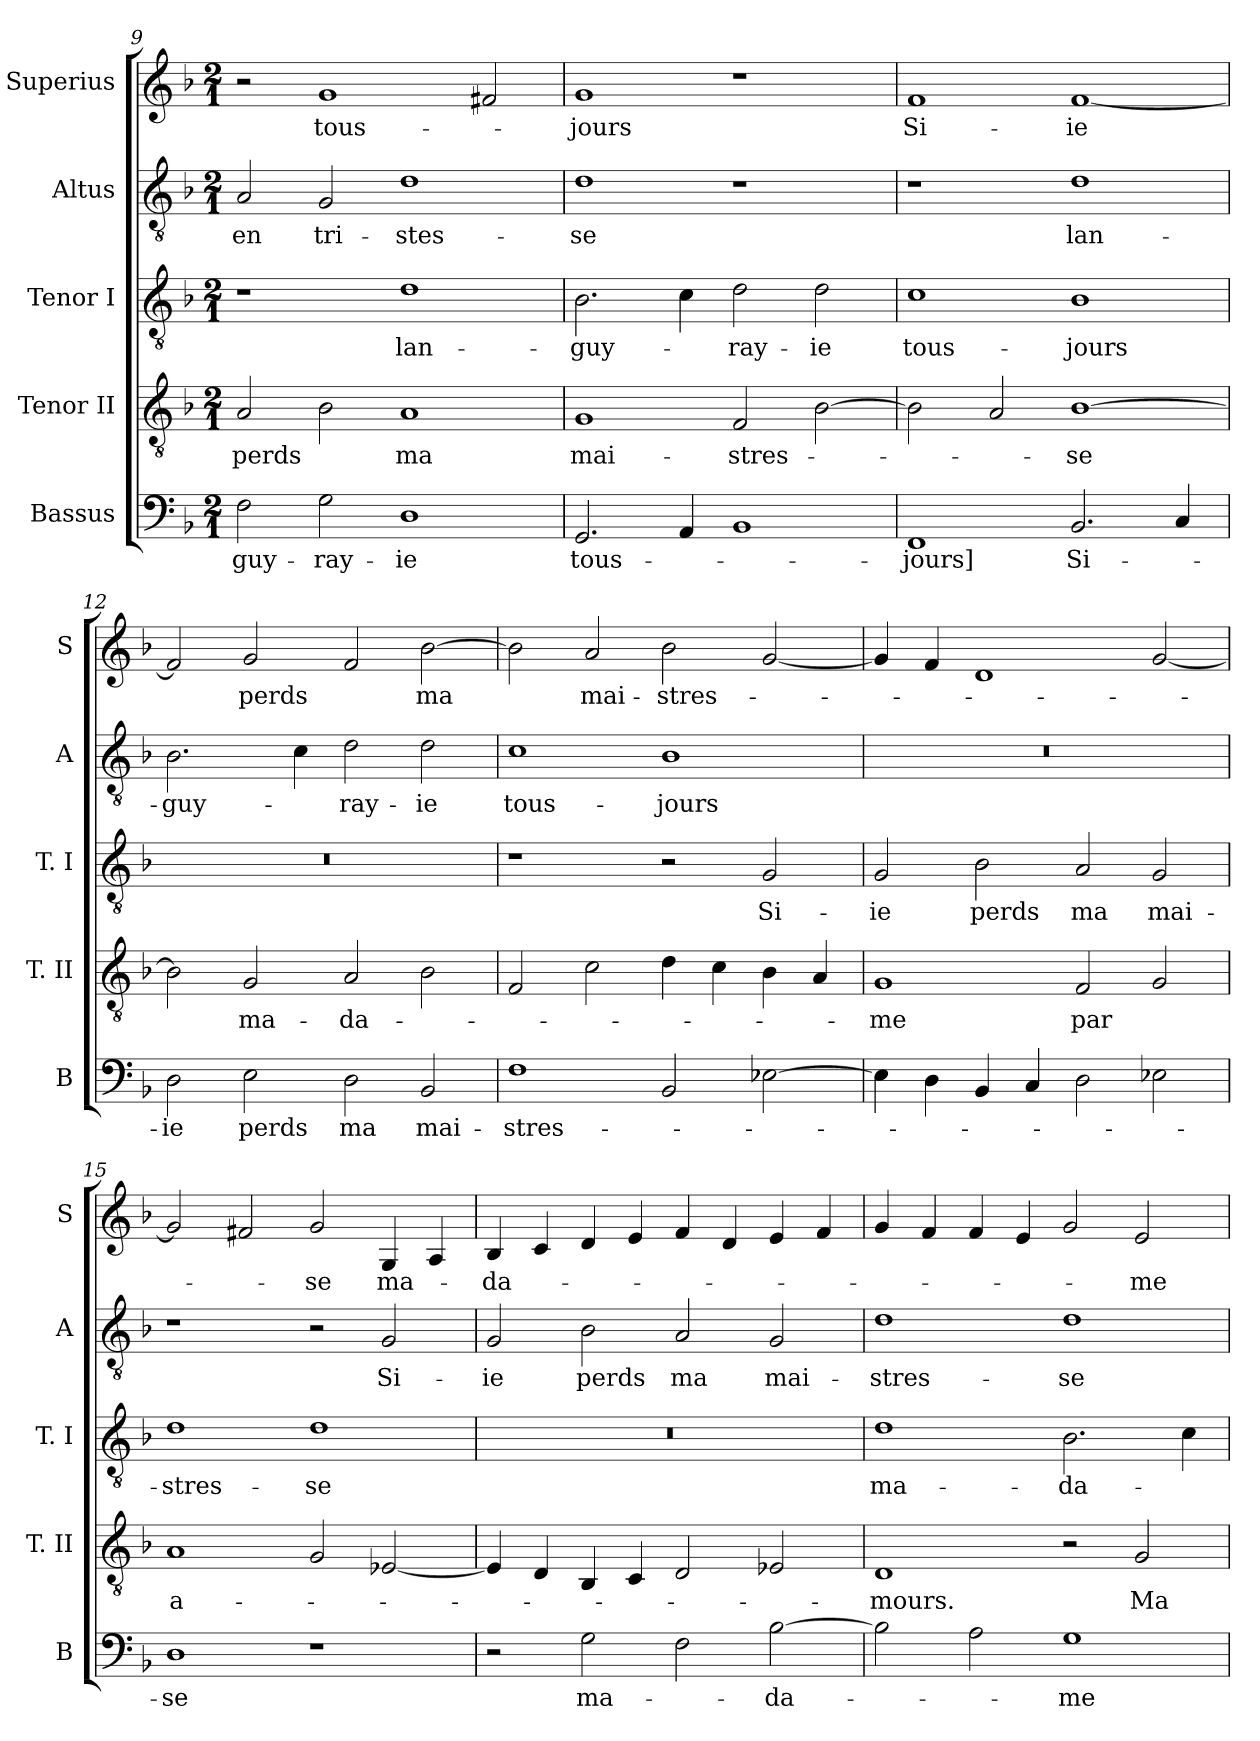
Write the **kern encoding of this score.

**kern	**text	**kern	**text	**kern	**text	**kern	**text	**kern	**text
*part5	*part5	*part4	*part4	*part3	*part3	*part2	*part2	*part1	*part1
*staff5	*staff5	*staff4	*staff4	*staff3	*staff3	*staff2	*staff2	*staff1	*staff1
*I"Bassus	*	*I"Tenor II	*	*I"Tenor I	*	*I"Altus	*	*I"Superius	*
*I'B	*	*I'T. II	*	*I'T. I	*	*I'A	*	*I'S	*
*clefF4	*	*clefGv2	*	*clefGv2	*	*clefGv2	*	*clefG2	*
*k[b-]	*	*k[b-]	*	*k[b-]	*	*k[b-]	*	*k[b-]	*
*F:	*	*F:	*	*F:	*	*F:	*	*F:	*
*M2/1	*	*M2/1	*	*M2/1	*	*M2/1	*	*M2/1	*
=9	=9	=9	=9	=9	=9	=9	=9	=9	=9
2F	-guy-	2A	perds	1r	.	2A	en	2r	.
2G	-ray-	2B-	.	.	.	2G	tri-	1g	tous-
1D	-ie	1A	ma	1d	lan-	1d	-stes-	.	.
.	.	.	.	.	.	.	.	2f#X	.
=10	=10	=10	=10	=10	=10	=10	=10	=10	=10
2.GG	tous-	1G	mai-	2.B-	-guy-	1d	-se	1g	-jours
4AA	.	.	.	4c	.	.	.	.	.
1BB-	.	2F	-stres-	2d	-ray-	1r	.	1r	.
.	.	[2B-	.	2d	-ie	.	.	.	.
=11	=11	=11	=11	=11	=11	=11	=11	=11	=11
1FF	-jours]	2B-]	.	1c	tous-	1r	.	1f	Si-
.	.	2A	.	.	.	.	.	.	.
2.BB-	Si-	[1B-	-se	1B-	-jours	1d	lan-	[1f	-ie
4C	.	.	.	.	.	.	.	.	.
=12	=12	=12	=12	=12	=12	=12	=12	=12	=12
2D	-ie	2B-]	.	0r	.	2.B-	-guy-	2f]	.
2E	perds	2G	ma-	.	.	.	.	2g	perds
.	.	.	.	.	.	4c	.	.	.
2D	ma	2A	-da-	.	.	2d	-ray-	2f	.
2BB-	mai-	2B-	.	.	.	2d	-ie	[2b-	ma
=13	=13	=13	=13	=13	=13	=13	=13	=13	=13
1F	-stres-	2F	.	1r	.	1c	tous-	2b-]	.
.	.	2c	.	.	.	.	.	2a	mai-
2BB-	.	4d	.	2r	.	1B-	-jours	2b-	-stres-
.	.	4c	.	.	.	.	.	.	.
[2E-X	.	4B-	.	2G	Si-	.	.	[2g	.
.	.	4A	.	.	.	.	.	.	.
=14	=14	=14	=14	=14	=14	=14	=14	=14	=14
4E-]	.	1G	-me	2G	-ie	0r	.	4g]	.
4D	.	.	.	.	.	.	.	4f	.
4BB-	.	.	.	2B-	perds	.	.	1d	.
4C	.	.	.	.	.	.	.	.	.
2D	.	2F	par	2A	ma	.	.	.	.
2E-X	.	2G	.	2G	mai-	.	.	[2g	.
=15	=15	=15	=15	=15	=15	=15	=15	=15	=15
1D	-se	1A	a-	1d	-stres-	1r	.	2g]	.
.	.	.	.	.	.	.	.	2f#X	.
1r	.	2G	.	1d	-se	2r	.	2g	-se
.	.	[2E-X	.	.	.	2G	Si-	4G	ma-
.	.	.	.	.	.	.	.	4A	.
=16	=16	=16	=16	=16	=16	=16	=16	=16	=16
2r	.	4E-]	.	0r	.	2G	-ie	4B-	-da-
.	.	4D	.	.	.	.	.	4c	.
2G	ma-	4BB-	.	.	.	2B-	perds	4d	.
.	.	4C	.	.	.	.	.	4e	.
2F	.	2D	.	.	.	2A	ma	4f	.
.	.	.	.	.	.	.	.	4d	.
[2B-	-da-	2E-X	.	.	.	2G	mai-	4e	.
.	.	.	.	.	.	.	.	4f	.
=17	=17	=17	=17	=17	=17	=17	=17	=17	=17
2B-]	.	1D	-mours.	1d	ma-	1d	-stres-	4g	.
.	.	.	.	.	.	.	.	4f	.
2A	.	.	.	.	.	.	.	4f	.
.	.	.	.	.	.	.	.	4e	.
1G	-me	2r	.	2.B-	-da-	1d	-se	2g	.
.	.	2G	Ma-	.	.	.	.	2e	-me
.	.	.	.	4c	.	.	.	.	.
=	=	=	=	=	=	=	=	=	=
*-	*-	*-	*-	*-	*-	*-	*-	*-	*-
